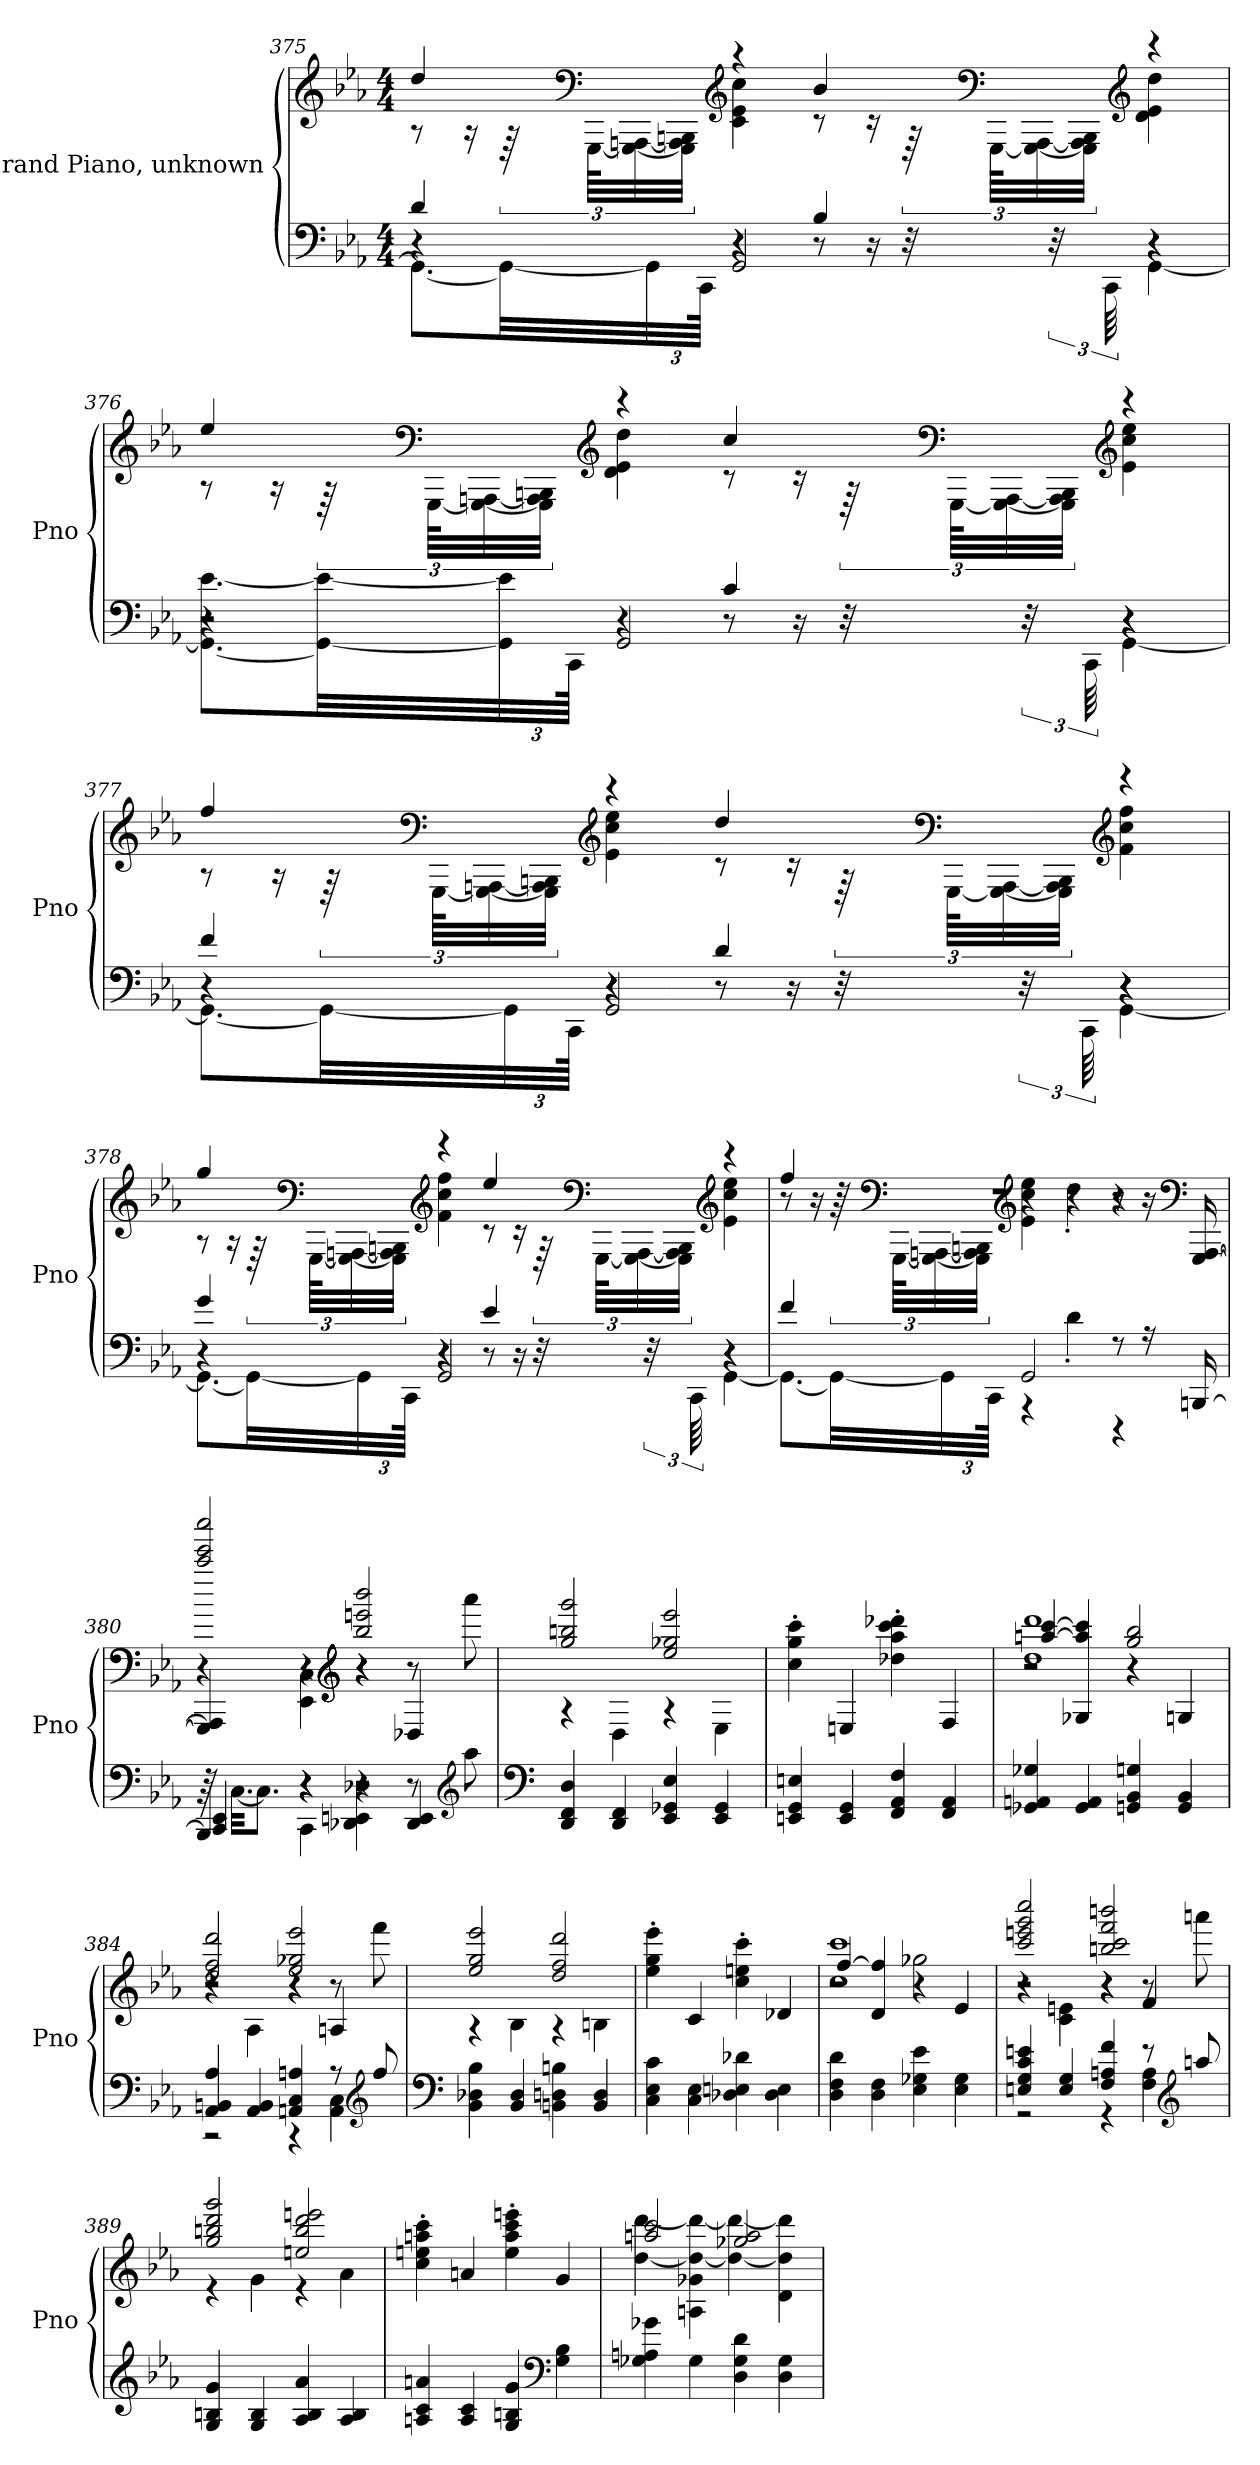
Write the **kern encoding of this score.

**kern	**kern
*part1	*part1
*staff2	*staff1
*I"Grand Piano, unknown	*
*I'Pno	*
!!LO:LB:g=z
*clefF4	*clefG2
*k[b-e-a-]	*k[b-e-a-]
*M4/4	*M4/4
=375	=375
*^	*^
*	*^	*	*
4d/	8.GG\L_	4r	4dd/	8r
.	.	.	.	16r
.	32GG\LL_	.	.	96r
*	*	*	*clefF4	*
.	.	.	.	[96GGG\KLLL
.	.	.	.	48GGG\_ [48AAAn\
*	*Xbrackettup	*	*	*
.	48GG\]	.	.	.
.	.	.	.	48GGG\] 48AAA\] 48BBBn\JJJ
.	96CC\JJJk	.	.	.
*	*	*	*clefG2	*
4r	4r	2GG/	4r	4c\ 4e-\ 4cc\
4B-/	8r	.	4b-/	8r
.	16r	.	.	16r
.	32r	.	.	96r
*	*	*	*clefF4	*
.	.	.	.	[96GGG\KLLL
.	.	.	.	48GGG\_ [48AAA\
*	*brackettup	*	*	*
.	48r	.	.	.
.	.	.	.	48GGG\] 48AAA\] 48BBB\JJJ
.	96CC\	.	.	.
*	*	*	*clefG2	*
4r	[4GG\	4r	4r	4d\ 4e-\ 4dd\
!!LO:LB:g=z	!!
=376	=376	=376	=376	=376
2r	8.GG\_ [8.e-\L	4r	4ee-/	8r
.	.	.	.	16r
.	32GG\_ 32e-\_LL	.	.	96r
*	*	*	*clefF4	*
.	.	.	.	[96GGG\KLLL
.	.	.	.	48GGG\_ [48AAAn\
*	*Xbrackettup	*	*	*
.	48GG\] 48e-\]	.	.	.
.	.	.	.	48GGG\] 48AAA\] 48BBBn\JJJ
.	96CC\JJJk	.	.	.
*	*	*	*clefG2	*
.	4r	2GG/	4r	4d\ 4e-\ 4dd\
4c/	8r	.	4cc/	8r
.	16r	.	.	16r
.	32r	.	.	96r
*	*	*	*clefF4	*
.	.	.	.	[96GGG\KLLL
.	.	.	.	48GGG\_ [48AAA\
*	*brackettup	*	*	*
.	48r	.	.	.
.	.	.	.	48GGG\] 48AAA\] 48BBB\JJJ
.	96CC\	.	.	.
*	*	*	*clefG2	*
4r	[4GG\	4r	4r	4e-\ 4cc\ 4ee-\
=377	=377	=377	=377	=377
4f/	8.GG\L_	4r	4ff/	8r
.	.	.	.	16r
.	32GG\LL_	.	.	96r
*	*	*	*clefF4	*
.	.	.	.	[96GGG\KLLL
.	.	.	.	48GGG\_ [48AAAn\
*	*Xbrackettup	*	*	*
.	48GG\]	.	.	.
.	.	.	.	48GGG\] 48AAA\] 48BBBn\JJJ
.	96CC\JJJk	.	.	.
*	*	*	*clefG2	*
4r	4r	2GG/	4r	4e-\ 4cc\ 4ee-\
4d/	8r	.	4dd/	8r
.	16r	.	.	16r
.	32r	.	.	96r
*	*	*	*clefF4	*
.	.	.	.	[96GGG\KLLL
.	.	.	.	48GGG\_ [48AAA\
*	*brackettup	*	*	*
.	48r	.	.	.
.	.	.	.	48GGG\] 48AAA\] 48BBB\JJJ
.	96CC\	.	.	.
*	*	*	*clefG2	*
4r	[4GG\	4r	4r	4f\ 4cc\ 4ff\
!!LO:PB:g=z	!!
=378	=378	=378	=378	=378
4g/	8.GG\L_	4r	4gg/	8r
.	.	.	.	16r
.	32GG\LL_	.	.	96r
*	*	*	*clefF4	*
.	.	.	.	[96GGG\KLLL
.	.	.	.	48GGG\_ [48AAAn\
*	*Xbrackettup	*	*	*
.	48GG\]	.	.	.
.	.	.	.	48GGG\] 48AAA\] 48BBBn\JJJ
.	96CC\JJJk	.	.	.
*	*	*	*clefG2	*
4r	4r	2GG/	4r	4f\ 4cc\ 4ff\
4e-/	8r	.	4ee-/	8r
.	16r	.	.	16r
.	32r	.	.	96r
*	*	*	*clefF4	*
.	.	.	.	[96GGG\KLLL
.	.	.	.	48GGG\_ [48AAA\
*	*brackettup	*	*	*
.	48r	.	.	.
.	.	.	.	48GGG\] 48AAA\] 48BBB\JJJ
.	96CC\	.	.	.
*	*	*	*clefG2	*
4r	[4GG\	4r	4r	4e-\ 4cc\ 4ee-\
*	*v	*v	*	*
=379	=379	=379	=379
*	*	*	*^
4f/	8.GG\L_	1r	8r	4ff/
.	.	.	16r	.
.	32GG\LL_	.	96r	.
*	*	*clefF4	*	*
.	.	.	[96GGG\KLLL	.
.	.	.	48GGG\_ [48AAAn\	.
*	*Xbrackettup	*	*	*
.	48GG\]	.	.	.
.	.	.	48GGG\] 48AAA\] 48BBBn\JJJ	.
.	96CC\JJJk	.	.	.
*	*	*clefG2	*	*
2GG/	4r	.	4e-\ 4cc\ 4ee-\	4r
.	4d'\	.	4dd'\	4r
8r	4r	.	4r	8r
16r	.	.	.	16r
*	*	*clefF4	*	*
[16BBBn/	.	.	.	[16GGG/ [16AAA/
!!LO:LB:g=z	!!	!!
=380	=380	=380	=380	=380
*	*^	*	*	*
4BBB/]	64r	4CC/ 4EE-/	2ccc/ 2eee-/ 2cccc/	4r	4GGG/] 4AAA/]
.	[32.C\KKL	.	.	.	.
.	8.C\J]	.	.	.	.
4r	4CC\	4r	.	4EE-\ 4C\	4r
*	*	*	*clefG2	*	*
2r	4DD-X\ 4EEn\ 4D-X\	4r	2bb-/ 2eeen/ 2bbb-/	4r	4r
.	8r	4DD-/ 4EE/	.	8r	4D-X/
*clefG2	*	*	*	*	*
.	8aa-\	.	.	8aaa-\	.
*v	*v	*v	*	*	*
*	*v	*v	*v
=381	=381
*clefF4	*
*	*^
4DD/ 4FF/ 4D/	2gg/ 2bbn/ 2ggg/	4r
4DD/ 4FF/	.	4D\
4EE-/ 4GG-X/ 4E-/	2ee-/ 2gg-X/ 2eee-/	4r
4EE-/ 4GG-/	.	4E-\
*	*v	*v
=382	=382
4EEn/ 4GG/ 4En/	4cc\' 4gg\' 4ccc\'
4EE/ 4GG/	4En/
4FF/ 4AA-/ 4F/	4dd-X\' 4aa-\' 4ccc\' 4ddd-X\'
4FF/ 4AA-/	4F/
=383	=383
*	*^
*	*	*^
4GG-X/ 4AAn/ 4G-X/	2r	1dd 1ddd	[4aan/ [4ccc/
4GG-/ 4AA/	.	.	4G-X/ 4aa/] 4ccc/]
4GGn/ 4BB-/ 4Gn/	2gg/ 2bb-/	.	4r
4GG/ 4BB-/	.	.	4Gn/
!!LO:LB:g=z	!!	!!
=384	=384	=384	=384
*^	*	*	*
4AA-/ 4BBn/ 4A-/	2r	2dd/ 2ff/ 2ddd/	4r	2r
4AA-/ 4BB/	.	.	4A-\	.
4AAn/ 4C/ 4An/	4r	2ee-/ 2gg-X/ 2eee-/	4r	4r
8r	4AA\ 4C\	.	8r	4An/
*clefG2	*	*	*	*
8ff/	.	.	8fff\	.
*v	*v	*	*	*
*	*v	*v	*v
=385	=385
*clefF4	*
*	*^
4BB-\ 4D-X\ 4B-\	2ee-/ 2gg/ 2eee-/	4r
4BB-/ 4D-/	.	4B-\
4BBn\ 4Dn\ 4Bn\	2dd/ 2ff/ 2ddd/	4r
4BB/ 4D/	.	4Bn\
*	*v	*v
=386	=386
4C\ 4E-\ 4c\	4ee-\' 4gg\' 4eee-\'
4C\ 4E-\	4c/
4D-X\ 4En\ 4d-X\	4cc\' 4een\' 4ccc\'
4D-\ 4E\	4d-X/
=387	=387
*	*^
*	*	*^
4D\ 4F\ 4d\	1cc 1ccc	2r	[4ff/
4D\ 4F\	.	.	4d/ 4ff/]
4E-\ 4G-X\ 4e-\	.	2gg-X\	4r
4E-\ 4G-\	.	.	4e-/
=388	=388	=388	=388
*^	*	*	*
4En/ 4G/ 4c/ 4en/	2r	2ccc/ 2eeen/ 2ggg/ 2cccc/	4r	2r
4E/ 4G/	.	.	4c\ 4en\	.
4F/ 4An/ 4f/	4r	2bbn/ 2ccc/ 2fff/ 2bbbn/	4r	4r
8r	4F\ 4A\	.	8r	4f/
*clefG2	*	*	*	*
8aan/	.	.	8aaan\	.
*v	*v	*	*	*
*	*	*v	*v
!!LO:LB:g=z
=389	=389	=389
4G/ 4Bn/ 4g/	2gg/ 2bbn/ 2ddd/ 2ggg/	4r
4G/ 4B/	.	4g\
4A-/ 4B/ 4a-/	2een/ 2bb/ 2ddd/ 2eeen/	4r
4A-/ 4B/	.	4a-\
*	*v	*v
=390	=390
4An/ 4c/ 4an/	4cc\' 4een\' 4aan\' 4ccc\'
4A/ 4c/	4an/
4G/ 4Bn/ 4g/	4ee\' 4aa\' 4ccc\' 4eeen\'
*clefF4	*
4G\ 4B\	4g/
=391	=391
*	*^
4G-X\ 4An\ 4g-X\	2aan/ 2ccc/	[4dd\ [4ddd\
4G-\	.	4An\ 4g-X\ 4dd\_ 4ddd\_
4D\ 4G-\ 4d\	2gg-X/ 2aa/	4dd\_ 4ddd\_
4D\ 4G-\	.	4d\ 4dd\] 4ddd\]
*	*v	*v
=	=
*-	*-
